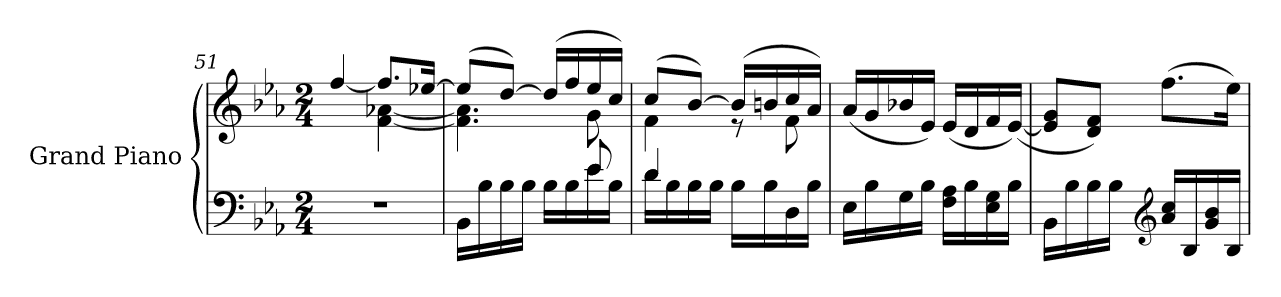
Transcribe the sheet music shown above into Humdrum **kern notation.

**kern	**kern
*part1	*part1
*staff2	*staff1
*I"Grand Piano	*
*I'Pno.	*
*clefF4	*clefG2
*k[b-e-a-]	*k[b-e-a-]
*M2/4	*M2/4
=51	=51
*	*^
2r	[4ff/	4ryy
.	8.ff/L]	[4f\ [4a-X\
.	[16ee-X/Jk	.
=52	=52	=52
*^	*	*
16BB-\LL	4.ryy	(8ee-/L]	4.f\] 4.a-\]
16B-\	.	.	.
16B-\	.	[8dd/J)	.
16B-\JJ	.	.	.
16B-\LL	.	(16dd/LL]	.
16B-\	.	16ff/	.
16e-\	8e-/	16ee-/	8g\
16B-\JJ	.	16cc/JJ)	.
!!LO:PB:g=z	!!
=53	=53	=53	=53
16d\LL	4d/	(8cc/L	4f\
16B-\	.	.	.
16B-\	.	[8b-/J)	.
16B-\JJ	.	.	.
16B-\LL	4ryy	(16b-/LL]	8r
16B-\	.	16bn/	.
16D\	.	16cc/	8f\
16B-\JJ	.	16a-/JJ)	.
*v	*v	*	*
*	*v	*v
=54	=54
16E-\LL	(16a-/LL
16B-\	16g/
16G\	16b-X/
16B-\JJ	16e-/JJ)
16F\ 16A-\LL	(16e-/LL
16B-\	16d/
16E-\ 16G\	16f/
16B-\JJ	([16e-/JJ)
=55	=55
16BB-\LL	8e-/] 8g/L
16B-\	.
16B-\	8d/ 8f/J)
16B-\JJ	.
*clefG2	*
16a-/ 16cc/LL	(8.ff\L
16B-/	.
16g/ 16b-/	.
16B-/JJ	16ee-\Jk)
=	=
*-	*-
